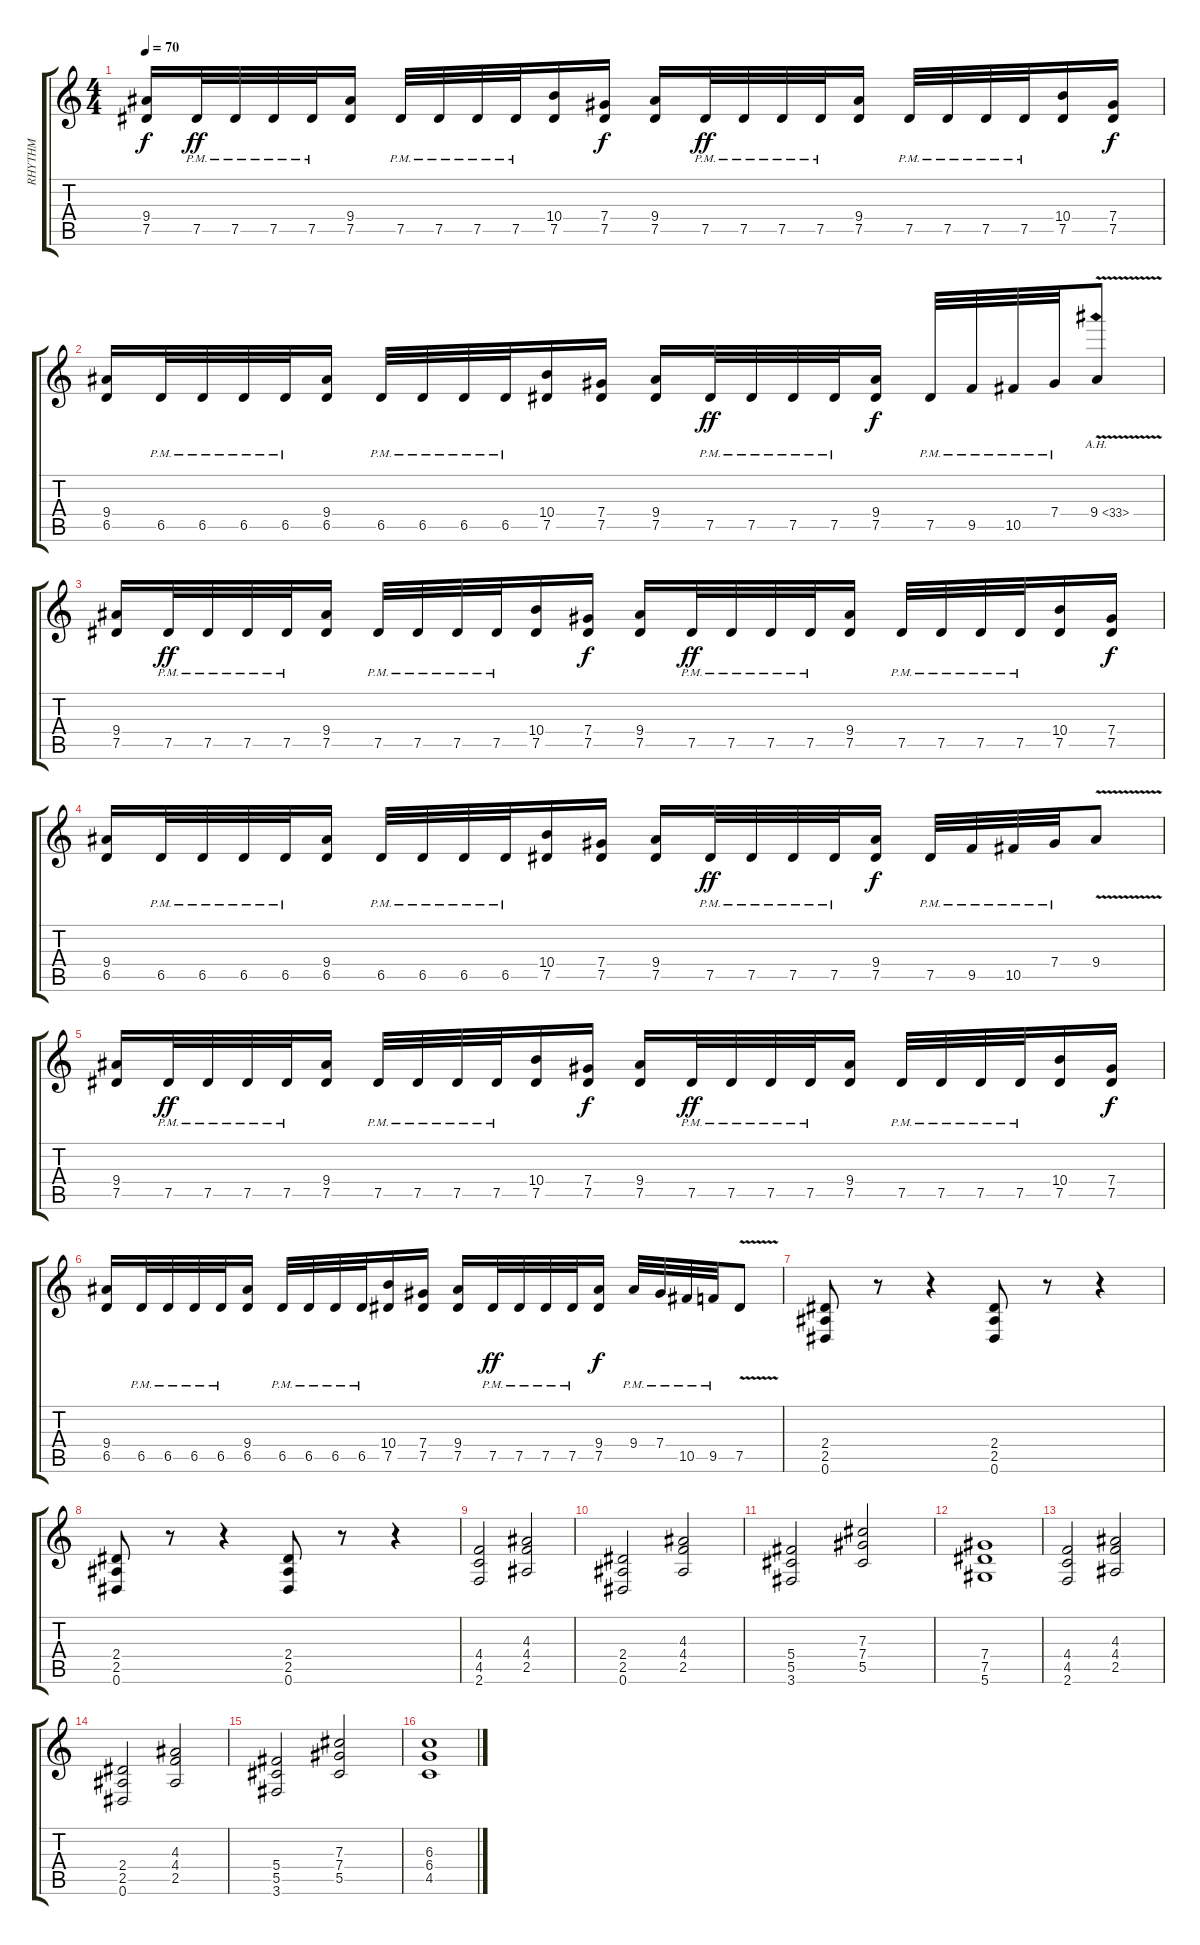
\track ("RHYTHM" "RHYTHM") {instrument overdrivenguitar}
\staff {score tabs}
\tuning (Eb4 Bb3 Gb3 Db3 Ab2 Eb2) {hide}
\ts (4 4)
\tempo 70
\clef g2
\ks c
(9.4 7.5).16{dy f} 7.5{pm}.32{dy ff} 7.5{pm}.32 7.5{pm}.32 7.5{pm}.32 (9.4 7.5).16 7.5{pm}.32 7.5{pm}.32 7.5{pm}.32 7.5{pm}.32 (10.4 7.5).16 (7.4 7.5).16{dy f} (9.4 7.5).16 7.5{pm}.32{dy ff} 7.5{pm}.32 7.5{pm}.32 7.5{pm}.32 (9.4 7.5).16 7.5{pm}.32 7.5{pm}.32 7.5{pm}.32 7.5{pm}.32 (10.4 7.5).16 (7.4 7.5).16{dy f} |
(9.4 6.5).16 6.5{pm}.32 6.5{pm}.32 6.5{pm}.32 6.5{pm}.32 (9.4 6.5).16 6.5{pm}.32 6.5{pm}.32 6.5{pm}.32 6.5{pm}.32 (10.4 7.5).16 (7.4 7.5).16 (9.4 7.5).16 7.5{pm}.32{dy ff} 7.5{pm}.32 7.5{pm}.32 7.5{pm}.32 (9.4 7.5).16{dy f} 7.5{pm}.32 9.5{pm}.32 10.5{pm}.32 7.4{pm}.32 9.4{ah 24 v}.8 |
(9.4 7.5).16 7.5{pm}.32{dy ff} 7.5{pm}.32 7.5{pm}.32 7.5{pm}.32 (9.4 7.5).16 7.5{pm}.32 7.5{pm}.32 7.5{pm}.32 7.5{pm}.32 (10.4 7.5).16 (7.4 7.5).16{dy f} (9.4 7.5).16 7.5{pm}.32{dy ff} 7.5{pm}.32 7.5{pm}.32 7.5{pm}.32 (9.4 7.5).16 7.5{pm}.32 7.5{pm}.32 7.5{pm}.32 7.5{pm}.32 (10.4 7.5).16 (7.4 7.5).16{dy f} |
(9.4 6.5).16 6.5{pm}.32 6.5{pm}.32 6.5{pm}.32 6.5{pm}.32 (9.4 6.5).16 6.5{pm}.32 6.5{pm}.32 6.5{pm}.32 6.5{pm}.32 (10.4 7.5).16 (7.4 7.5).16 (9.4 7.5).16 7.5{pm}.32{dy ff} 7.5{pm}.32 7.5{pm}.32 7.5{pm}.32 (9.4 7.5).16{dy f} 7.5{pm}.32 9.5{pm}.32 10.5{pm}.32 7.4{pm}.32 9.4{v}.8 |
(9.4 7.5).16 7.5{pm}.32{dy ff} 7.5{pm}.32 7.5{pm}.32 7.5{pm}.32 (9.4 7.5).16 7.5{pm}.32 7.5{pm}.32 7.5{pm}.32 7.5{pm}.32 (10.4 7.5).16 (7.4 7.5).16{dy f} (9.4 7.5).16 7.5{pm}.32{dy ff} 7.5{pm}.32 7.5{pm}.32 7.5{pm}.32 (9.4 7.5).16 7.5{pm}.32 7.5{pm}.32 7.5{pm}.32 7.5{pm}.32 (10.4 7.5).16 (7.4 7.5).16{dy f} |
(9.4 6.5).16 6.5{pm}.32 6.5{pm}.32 6.5{pm}.32 6.5{pm}.32 (9.4 6.5).16 6.5{pm}.32 6.5{pm}.32 6.5{pm}.32 6.5{pm}.32 (10.4 7.5).16 (7.4 7.5).16 (9.4 7.5).16 7.5{pm}.32{dy ff} 7.5{pm}.32 7.5{pm}.32 7.5{pm}.32 (9.4 7.5).16{dy f} 9.4{pm}.32 7.4{pm}.32 10.5{pm}.32 9.5{pm}.32 7.5{v}.8 |
(2.4 2.5 0.6).8 r.8 r.4 (2.4 2.5 0.6).8 r.8 r.4 |
(2.4 2.5 0.6).8 r.8 r.4 (2.4 2.5 0.6).8 r.8 r.4 |
(4.4 4.5 2.6).2 (4.3 4.4 2.5).2 |
(2.4 2.5 0.6).2 (4.3 4.4 2.5).2 |
(5.4 5.5 3.6).2 (7.3 7.4 5.5).2 |
(7.4 7.5 5.6).1 |
(4.4 4.5 2.6).2 (4.3 4.4 2.5).2 |
(2.4 2.5 0.6).2 (4.3 4.4 2.5).2 |
(5.4 5.5 3.6).2 (7.3 7.4 5.5).2 |
(6.3 6.4 4.5).1{volume 0}
